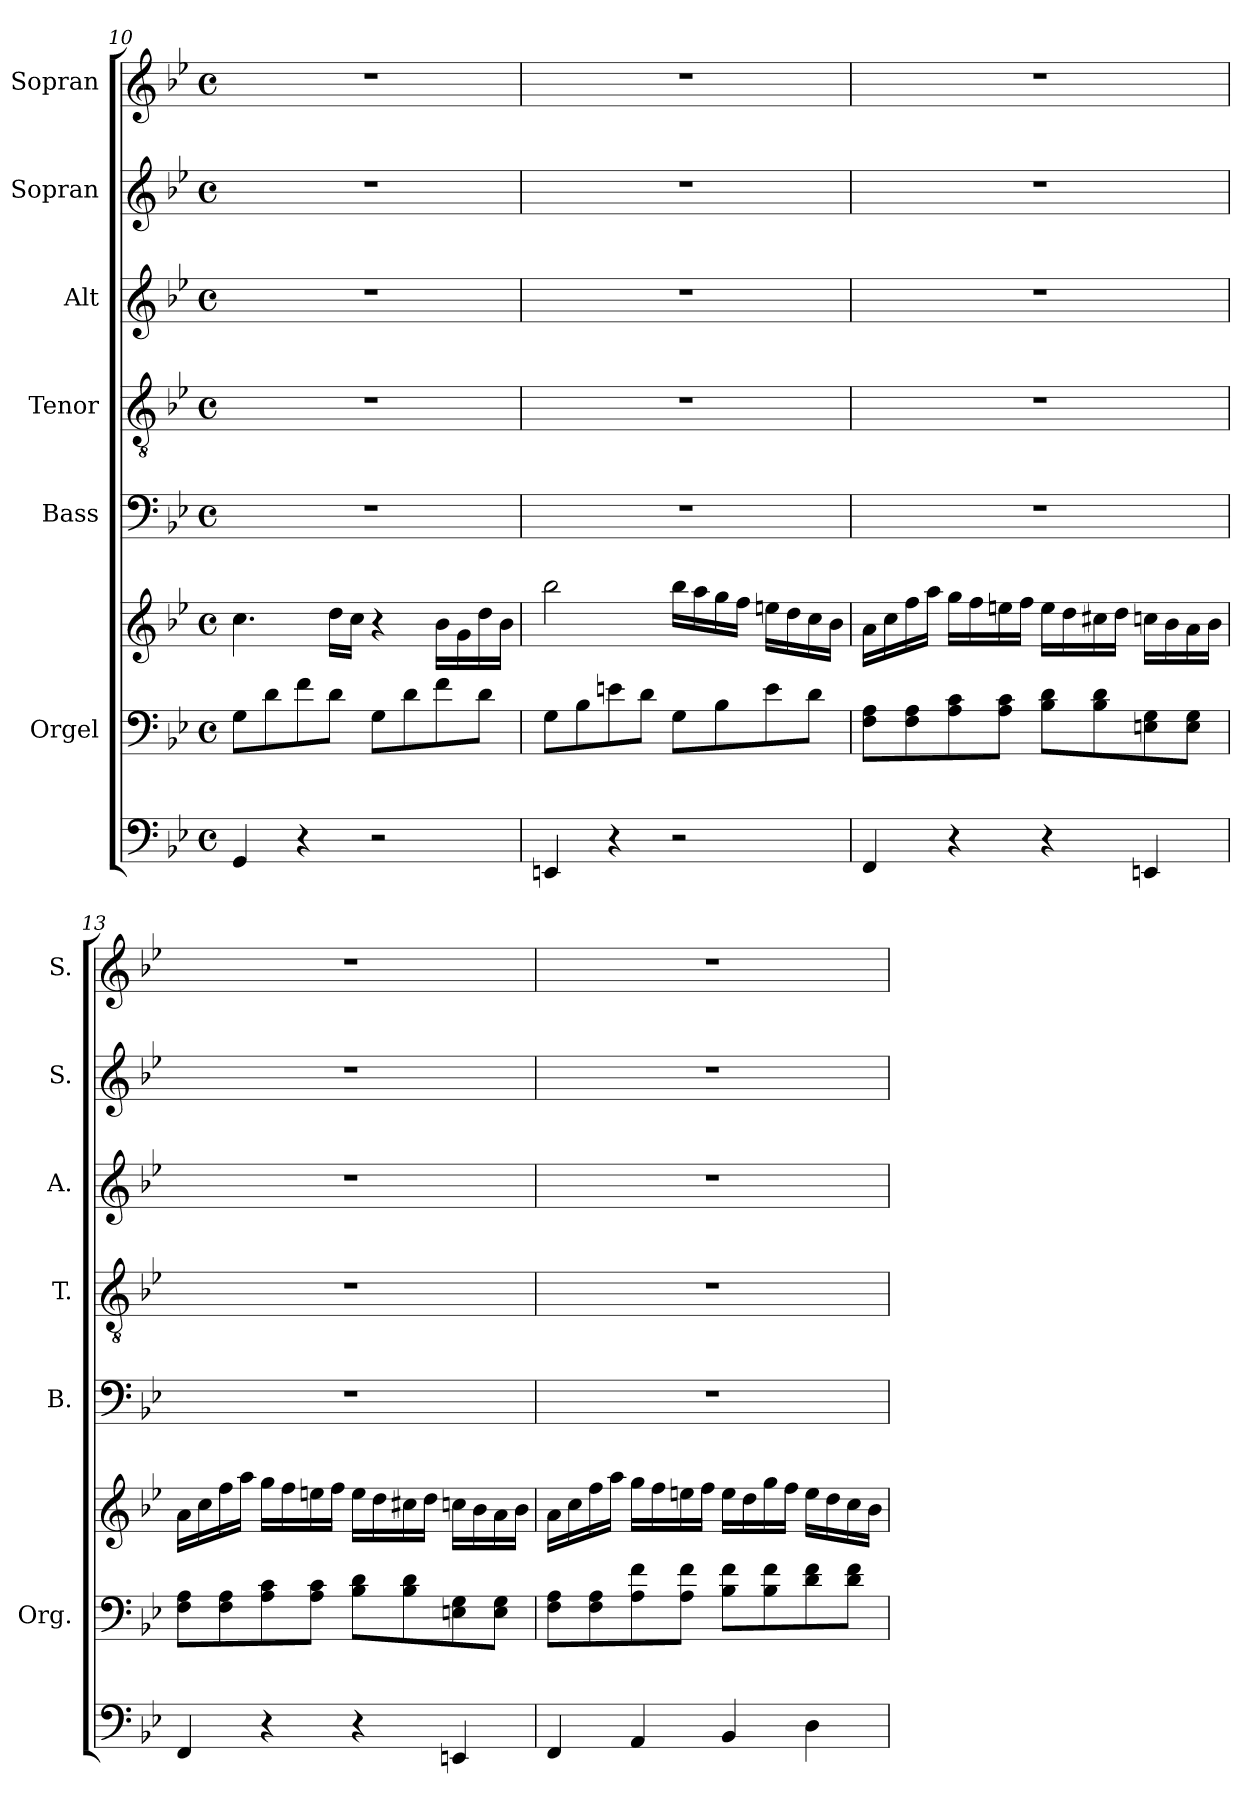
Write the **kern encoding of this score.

**kern	**kern	**kern	**kern	**kern	**kern	**kern	**kern
*part7	*part6	*part6	*part5	*part4	*part3	*part2	*part1
*staff8	*staff7	*staff6	*staff5	*staff4	*staff3	*staff2	*staff1
*	*I"Orgel	*	*I"Bass	*I"Tenor	*I"Alt	*I"Sopran	*I"Sopran
*	*I'Org.	*	*I'B.	*I'T.	*I'A.	*I'S.	*I'S.
*clefF4	*clefF4	*clefG2	*clefF4	*clefGv2	*clefG2	*clefG2	*clefG2
*k[b-e-]	*k[b-e-]	*k[b-e-]	*k[b-e-]	*k[b-e-]	*k[b-e-]	*k[b-e-]	*k[b-e-]
*B-:	*B-:	*B-:	*B-:	*B-:	*B-:	*B-:	*B-:
*M4/4	*M4/4	*M4/4	*M4/4	*M4/4	*M4/4	*M4/4	*M4/4
*met(c)	*met(c)	*met(c)	*met(c)	*met(c)	*met(c)	*met(c)	*met(c)
=10	=10	=10	=10	=10	=10	=10	=10
4GG/	8G\L	4.cc\	1r	1r	1r	1r	1r
.	8d\	.	.	.	.	.	.
4r	8f\	.	.	.	.	.	.
.	8d\J	16dd\LL	.	.	.	.	.
.	.	16cc\JJ	.	.	.	.	.
2r	8G\L	4r	.	.	.	.	.
.	8d\	.	.	.	.	.	.
.	8f\	16b-\LL	.	.	.	.	.
.	.	16g\	.	.	.	.	.
.	8d\J	16dd\	.	.	.	.	.
.	.	16b-\JJ	.	.	.	.	.
!!LO:PB:g=z
=11	=11	=11	=11	=11	=11	=11	=11
4EEn/	8G\L	2bb-\	1r	1r	1r	1r	1r
.	8B-\	.	.	.	.	.	.
4r	8en\	.	.	.	.	.	.
.	8d\J	.	.	.	.	.	.
2r	8G\L	16bb-\LL	.	.	.	.	.
.	.	16aa\	.	.	.	.	.
.	8B-\	16gg\	.	.	.	.	.
.	.	16ff\JJ	.	.	.	.	.
.	8e\	16een\LL	.	.	.	.	.
.	.	16dd\	.	.	.	.	.
.	8d\J	16cc\	.	.	.	.	.
.	.	16b-\JJ	.	.	.	.	.
=12	=12	=12	=12	=12	=12	=12	=12
4FF/	8F\ 8A\L	16a\LL	1r	1r	1r	1r	1r
.	.	16cc\	.	.	.	.	.
.	8F\ 8A\	16ff\	.	.	.	.	.
.	.	16aa\JJ	.	.	.	.	.
4r	8A\ 8c\	16gg\LL	.	.	.	.	.
.	.	16ff\	.	.	.	.	.
.	8A\ 8c\J	16een\	.	.	.	.	.
.	.	16ff\JJ	.	.	.	.	.
4r	8B-\ 8d\L	16ee\LL	.	.	.	.	.
.	.	16dd\	.	.	.	.	.
.	8B-\ 8d\	16cc#X\	.	.	.	.	.
.	.	16dd\JJ	.	.	.	.	.
4EEn/	8En\ 8G\	16ccn\LL	.	.	.	.	.
.	.	16b-\	.	.	.	.	.
.	8E\ 8G\J	16a\	.	.	.	.	.
.	.	16b-\JJ	.	.	.	.	.
=13	=13	=13	=13	=13	=13	=13	=13
4FF/	8F\ 8A\L	16a\LL	1r	1r	1r	1r	1r
.	.	16cc\	.	.	.	.	.
.	8F\ 8A\	16ff\	.	.	.	.	.
.	.	16aa\JJ	.	.	.	.	.
4r	8A\ 8c\	16gg\LL	.	.	.	.	.
.	.	16ff\	.	.	.	.	.
.	8A\ 8c\J	16een\	.	.	.	.	.
.	.	16ff\JJ	.	.	.	.	.
4r	8B-\ 8d\L	16ee\LL	.	.	.	.	.
.	.	16dd\	.	.	.	.	.
.	8B-\ 8d\	16cc#X\	.	.	.	.	.
.	.	16dd\JJ	.	.	.	.	.
4EEn/	8En\ 8G\	16ccn\LL	.	.	.	.	.
.	.	16b-\	.	.	.	.	.
.	8E\ 8G\J	16a\	.	.	.	.	.
.	.	16b-\JJ	.	.	.	.	.
=14	=14	=14	=14	=14	=14	=14	=14
4FF/	8F\ 8A\L	16a\LL	1r	1r	1r	1r	1r
.	.	16cc\	.	.	.	.	.
.	8F\ 8A\	16ff\	.	.	.	.	.
.	.	16aa\JJ	.	.	.	.	.
4AA/	8A\ 8f\	16gg\LL	.	.	.	.	.
.	.	16ff\	.	.	.	.	.
.	8A\ 8f\J	16een\	.	.	.	.	.
.	.	16ff\JJ	.	.	.	.	.
4BB-/	8B-\ 8f\L	16ee\LL	.	.	.	.	.
.	.	16dd\	.	.	.	.	.
.	8B-\ 8f\	16gg\	.	.	.	.	.
.	.	16ff\JJ	.	.	.	.	.
4D\	8d\ 8f\	16ee\LL	.	.	.	.	.
.	.	16dd\	.	.	.	.	.
.	8d\ 8f\J	16cc\	.	.	.	.	.
.	.	16b-\JJ	.	.	.	.	.
=	=	=	=	=	=	=	=
*-	*-	*-	*-	*-	*-	*-	*-
